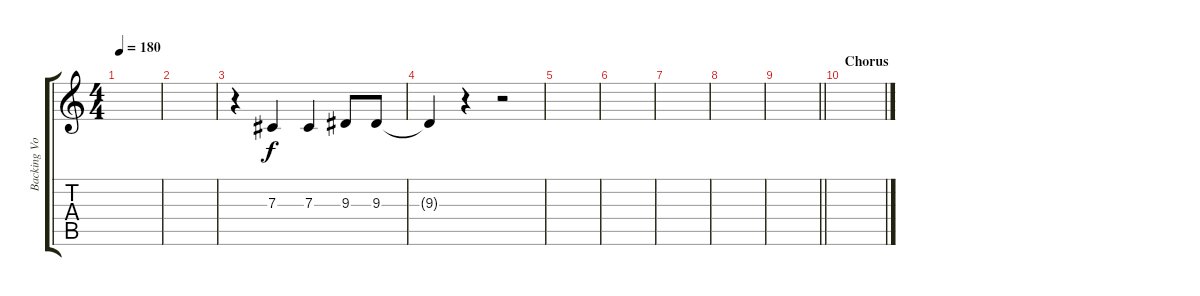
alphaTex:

\track ("Backing Vocal" "Backing Vo") {instrument lead2sawtooth}
\staff {score tabs}
\tuning (Eb4 Bb3 Gb3 Db3 Ab2 D2) {hide}
\ts (4 4)
\tempo 180
\clef g2
\ks c
|
|
r.4 7.3.4 7.3.4 9.3.8 9.3.8 |
9.3{t}.4 r.4 r.2 |
|
|
|
|
\barLineRight lightlight
|
\section ("" "Chorus")
